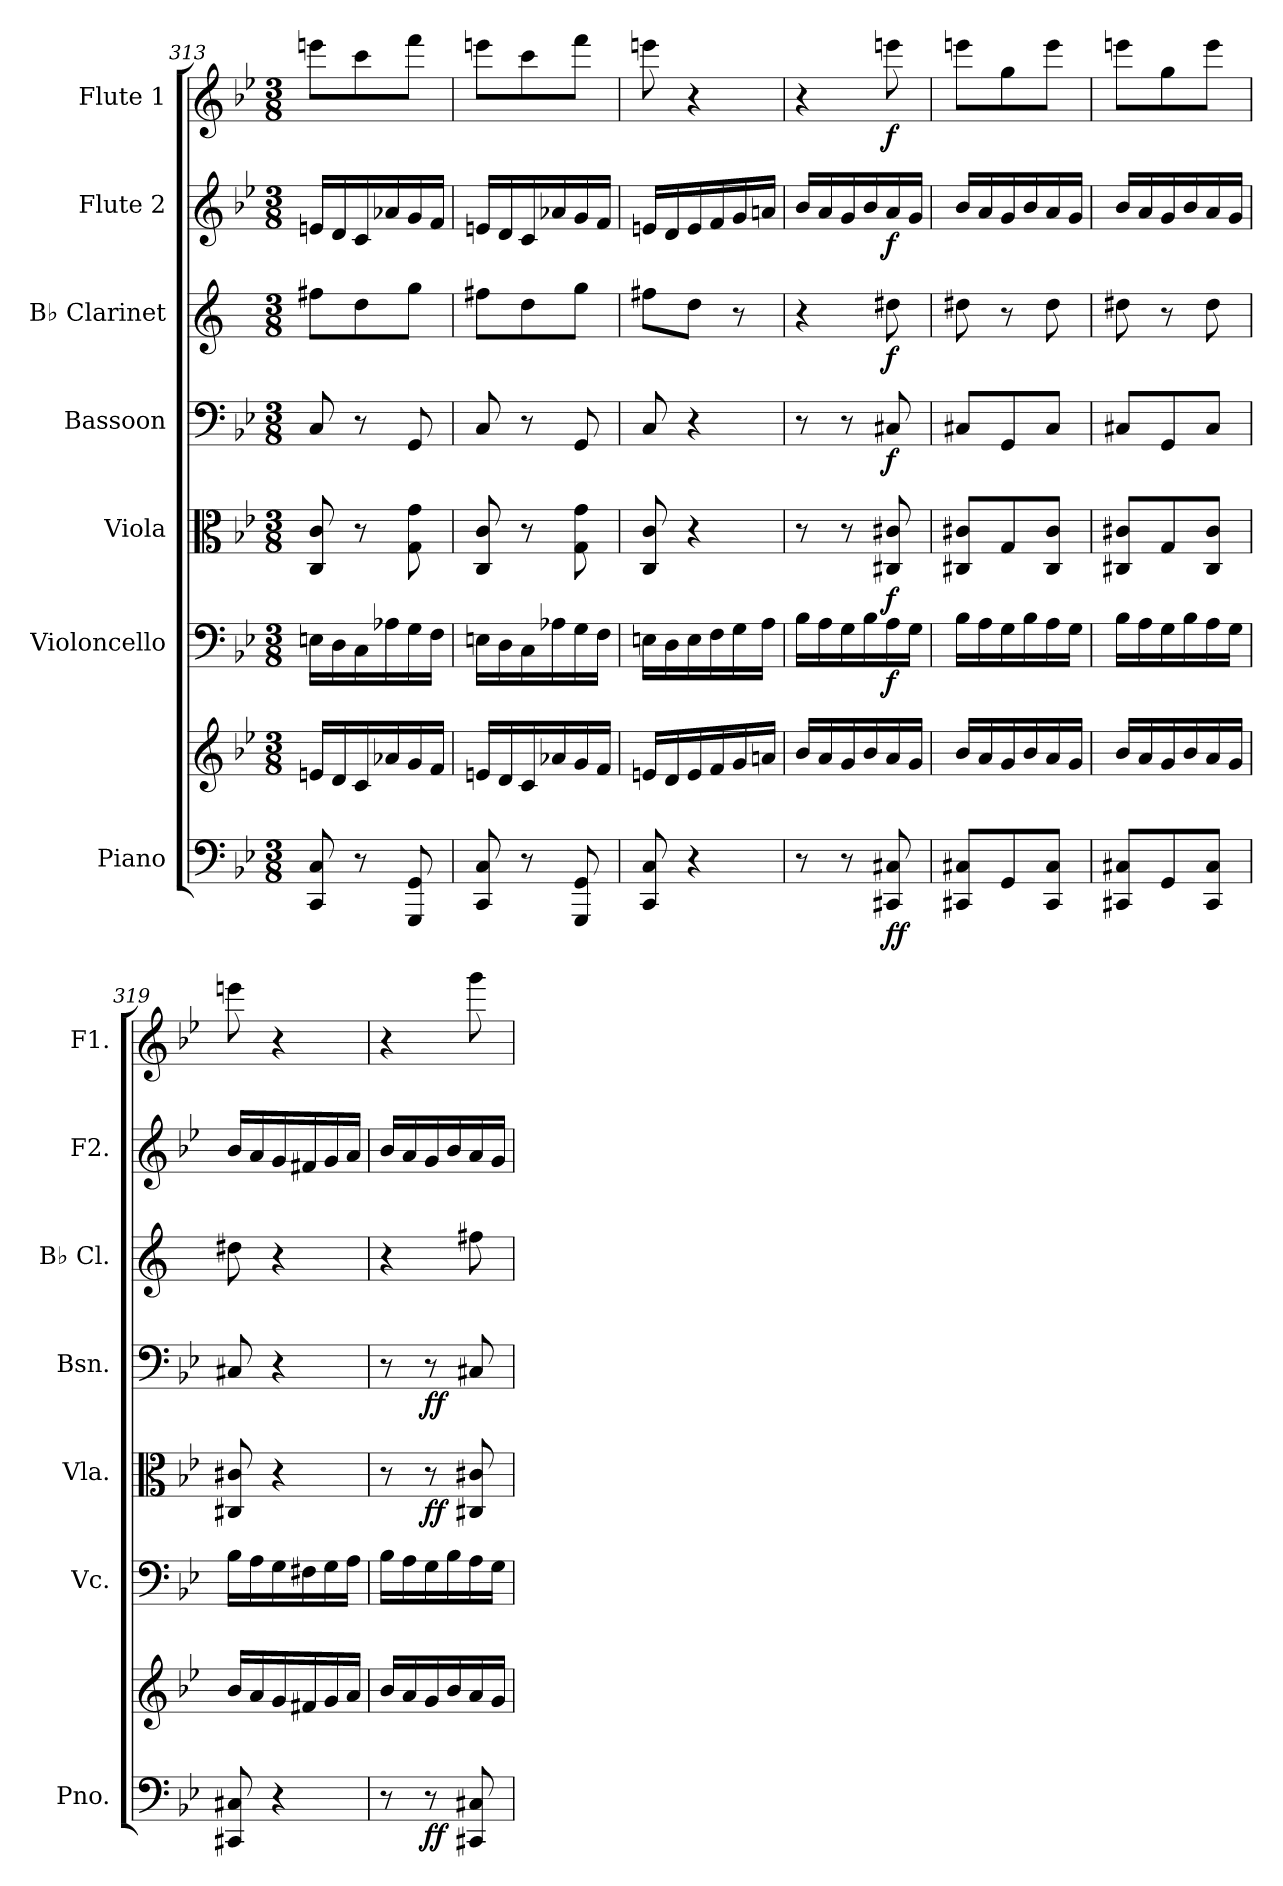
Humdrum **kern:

**kern	**kern	**dynam	**kern	**dynam	**kern	**dynam	**kern	**dynam	**kern	**dynam	**kern	**dynam	**kern	**dynam
*part7	*part7	*part7	*part6	*part6	*part5	*part5	*part4	*part4	*part3	*part3	*part2	*part2	*part1	*part1
*staff8	*staff7	*staff7/8	*staff6	*staff6	*staff5	*staff5	*staff4	*staff4	*staff3	*staff3	*staff2	*staff2	*staff1	*staff1
*I"Piano	*	*	*I"Violoncello	*	*I"Viola	*	*I"Bassoon	*	*I"B♭ Clarinet	*	*I"Flute 2	*	*I"Flute 1	*
*I'Pno.	*	*	*I'Vc.	*	*I'Vla.	*	*I'Bsn.	*	*I'B♭ Cl.	*	*I'F2.	*	*I'F1.	*
*clefF4	*clefG2	*	*clefF4	*	*clefC3	*	*clefF4	*	*clefG2	*	*clefG2	*	*clefG2	*
*	*	*	*	*	*	*	*	*	*ITrd1c2	*	*	*	*	*
*k[b-e-]	*k[b-e-]	*	*k[b-e-]	*	*k[b-e-]	*	*k[b-e-]	*	*k[b-e-]	*	*k[b-e-]	*	*k[b-e-]	*
*M3/8	*M3/8	*	*M3/8	*	*M3/8	*	*M3/8	*	*M3/8	*	*M3/8	*	*M3/8	*
=313	=313	=313	=313	=313	=313	=313	=313	=313	=313	=313	=313	=313	=313	=313
8CC/ 8C/	16en/LL	.	16En\LL	.	8C/ 8c/	.	8C/	.	8een\L	.	16en/LL	.	8eeen\L	.
.	16d/	.	16D\	.	.	.	.	.	.	.	16d/	.	.	.
8r	16c/	.	16C\	.	8r	.	8r	.	8cc\	.	16c/	.	8ccc\	.
.	16a-X/	.	16A-X\	.	.	.	.	.	.	.	16a-X/	.	.	.
8GGG/ 8GG/	16g/	.	16G\	.	8G\ 8g\	.	8GG/	.	8ff\J	.	16g/	.	8fff\J	.
.	16f/JJ	.	16F\JJ	.	.	.	.	.	.	.	16f/JJ	.	.	.
=314	=314	=314	=314	=314	=314	=314	=314	=314	=314	=314	=314	=314	=314	=314
8CC/ 8C/	16en/LL	.	16En\LL	.	8C/ 8c/	.	8C/	.	8een\L	.	16en/LL	.	8eeen\L	.
.	16d/	.	16D\	.	.	.	.	.	.	.	16d/	.	.	.
8r	16c/	.	16C\	.	8r	.	8r	.	8cc\	.	16c/	.	8ccc\	.
.	16a-X/	.	16A-X\	.	.	.	.	.	.	.	16a-X/	.	.	.
8GGG/ 8GG/	16g/	.	16G\	.	8G\ 8g\	.	8GG/	.	8ff\J	.	16g/	.	8fff\J	.
.	16f/JJ	.	16F\JJ	.	.	.	.	.	.	.	16f/JJ	.	.	.
=315	=315	=315	=315	=315	=315	=315	=315	=315	=315	=315	=315	=315	=315	=315
8CC/ 8C/	16en/LL	.	16En\LL	.	8C/ 8c/	.	8C/	.	8een\L	.	16en/LL	.	8eeen\	.
.	16d/	.	16D\	.	.	.	.	.	.	.	16d/	.	.	.
4r	16e/	.	16E\	.	4r	.	4r	.	8cc\J	.	16e/	.	4r	.
.	16f/	.	16F\	.	.	.	.	.	.	.	16f/	.	.	.
.	16g/	.	16G\	.	.	.	.	.	8r	.	16g/	.	.	.
.	16an/JJ	.	16A\JJ	.	.	.	.	.	.	.	16an/JJ	.	.	.
=316	=316	=316	=316	=316	=316	=316	=316	=316	=316	=316	=316	=316	=316	=316
8r	16b-/LL	.	16B-\LL	.	8r	.	8r	.	4r	.	16b-/LL	.	4r	.
.	16a/	.	16A\	.	.	.	.	.	.	.	16a/	.	.	.
8r	16g/	.	16G\	.	8r	.	8r	.	.	.	16g/	.	.	.
.	16b-/	.	16B-\	.	.	.	.	.	.	.	16b-/	.	.	.
!	!	!LO:DY:b=2	!	!	!	!	!	!	!	!	!	!	!	!
!	!	!LO:DY:n=1:b	!	!LO:DY:b	!	!LO:DY:b	!	!LO:DY:b	!	!LO:DY:b	!	!LO:DY:b	!	!LO:DY:b
8CC#X/ 8C#X/	16a/	f f	16A\	f	8C#X/ 8c#X/	f	8C#X/	f	8cc#X\	f	16a/	f	8eeen\	f
.	16g/JJ	.	16G\JJ	.	.	.	.	.	.	.	16g/JJ	.	.	.
=317	=317	=317	=317	=317	=317	=317	=317	=317	=317	=317	=317	=317	=317	=317
8CC#X/ 8C#X/L	16b-/LL	.	16B-\LL	.	8C#X/ 8c#X/L	.	8C#X/L	.	8cc#X\	.	16b-/LL	.	8eeen\L	.
.	16a/	.	16A\	.	.	.	.	.	.	.	16a/	.	.	.
8GG/	16g/	.	16G\	.	8G/	.	8GG/	.	8r	.	16g/	.	8gg\	.
.	16b-/	.	16B-\	.	.	.	.	.	.	.	16b-/	.	.	.
8CC#/ 8C#/J	16a/	.	16A\	.	8C#/ 8c#/J	.	8C#/J	.	8cc#\	.	16a/	.	8eee\J	.
.	16g/JJ	.	16G\JJ	.	.	.	.	.	.	.	16g/JJ	.	.	.
=318	=318	=318	=318	=318	=318	=318	=318	=318	=318	=318	=318	=318	=318	=318
8CC#X/ 8C#X/L	16b-/LL	.	16B-\LL	.	8C#X/ 8c#X/L	.	8C#X/L	.	8cc#X\	.	16b-/LL	.	8eeen\L	.
.	16a/	.	16A\	.	.	.	.	.	.	.	16a/	.	.	.
8GG/	16g/	.	16G\	.	8G/	.	8GG/	.	8r	.	16g/	.	8gg\	.
.	16b-/	.	16B-\	.	.	.	.	.	.	.	16b-/	.	.	.
8CC#/ 8C#/J	16a/	.	16A\	.	8C#/ 8c#/J	.	8C#/J	.	8cc#\	.	16a/	.	8eee\J	.
.	16g/JJ	.	16G\JJ	.	.	.	.	.	.	.	16g/JJ	.	.	.
=319	=319	=319	=319	=319	=319	=319	=319	=319	=319	=319	=319	=319	=319	=319
8CC#X/ 8C#X/	16b-/LL	.	16B-\LL	.	8C#X/ 8c#X/	.	8C#X/	.	8cc#X\	.	16b-/LL	.	8eeen\	.
.	16a/	.	16A\	.	.	.	.	.	.	.	16a/	.	.	.
4r	16g/	.	16G\	.	4r	.	4r	.	4r	.	16g/	.	4r	.
.	16f#X/	.	16F#X\	.	.	.	.	.	.	.	16f#X/	.	.	.
.	16g/	.	16G\	.	.	.	.	.	.	.	16g/	.	.	.
.	16a/JJ	.	16A\JJ	.	.	.	.	.	.	.	16a/JJ	.	.	.
=320	=320	=320	=320	=320	=320	=320	=320	=320	=320	=320	=320	=320	=320	=320
8r	16b-/LL	.	16B-\LL	.	8r	.	8r	.	4r	.	16b-/LL	.	4r	.
.	16a/	.	16A\	.	.	.	.	.	.	.	16a/	.	.	.
!	!	!LO:DY:b=2	!	!	!	!LO:DY:b	!	!LO:DY:b	!	!	!	!	!	!
8r	16g/	ff	16G\	.	8r	ff	8r	ff	.	.	16g/	.	.	.
.	16b-/	.	16B-\	.	.	.	.	.	.	.	16b-/	.	.	.
8CC#X/ 8C#X/	16a/	.	16A\	.	8C#X/ 8c#X/	.	8C#X/	.	8een\	.	16a/	.	8ggg\	.
.	16g/JJ	.	16G\JJ	.	.	.	.	.	.	.	16g/JJ	.	.	.
=	=	=	=	=	=	=	=	=	=	=	=	=	=	=
*-	*-	*-	*-	*-	*-	*-	*-	*-	*-	*-	*-	*-	*-	*-
